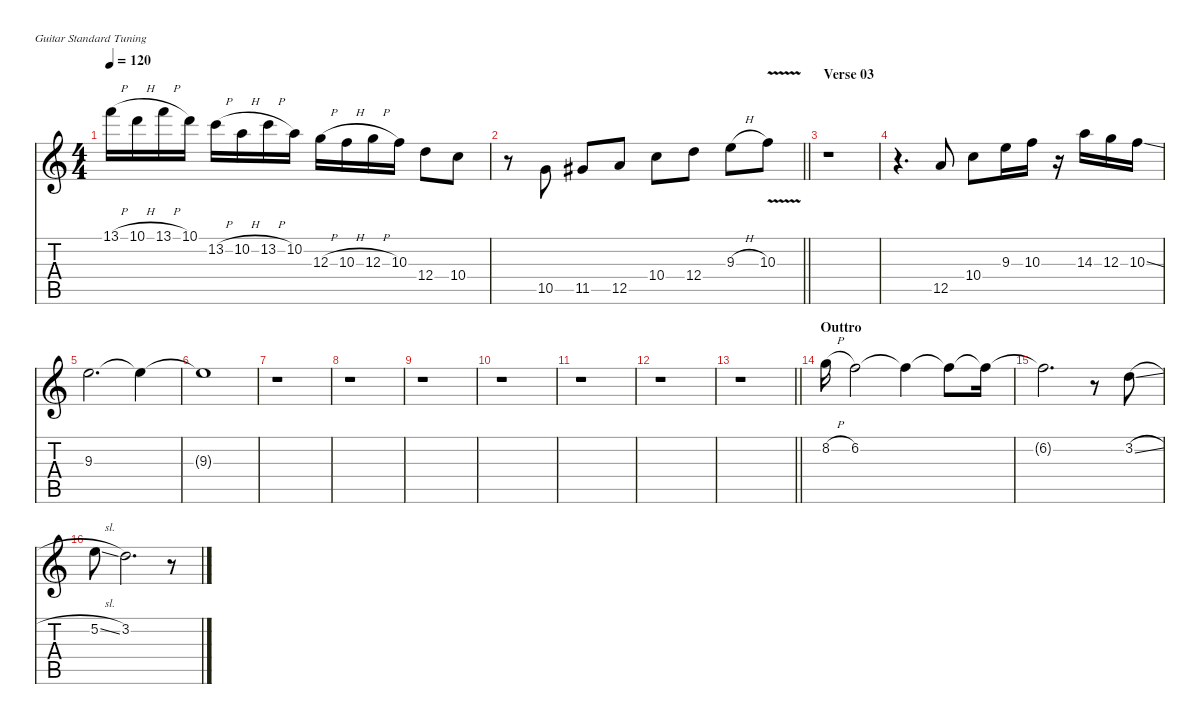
\defaultSystemsLayout 4
\hideDynamics
\bracketExtendMode nobrackets
\singleTrackTrackNamePolicy hidden
\multiTrackTrackNamePolicy hidden
\firstSystemTrackNameMode fullname
\firstSystemTrackNameOrientation horizontal
\otherSystemsTrackNameOrientation horizontal
\track ("Santana - Solo" "dist.guit.") {mute instrument distortionguitar}
\staff {score tabs}
\tuning (E4 B3 G3 D3 A2 E2)
\ts (4 4)
\tempo 120
\clef g2
\ks c
13.1{h}.16{dy f beam Down} 10.1{h}.16{beam Down} 13.1{h}.16{beam Down} 10.1.16{beam Down} 13.2{h}.16{beam Down} 10.2{h}.16{beam Down} 13.2{h}.16{beam Down} 10.2.16{beam Down} 12.3{h}.16{beam Down} 10.3{h}.16{beam Down} 12.3{h}.16{beam Down} 10.3.16{beam Down} 12.4.8{beam Down} 10.4.8{beam Down} |
\barLineRight lightlight
r.8{beam Down} 10.5.8{beam Up} 11.5{acc #}.8{beam Up} 12.5.8{beam Up} 10.4.8{beam Down} 12.4.8{beam Down} 9.3{h}.8{beam Down} 10.3{v}.8{beam Down} |
\section ("" "Verse 03")
r.1{beam Down} |
r.4{d beam Down} 12.5.8{beam Up} 10.4.8{beam Down} 9.3.16{beam Down} 10.3.16{beam Down} r.16{beam Down} 14.3.16{beam Down} 12.3.16{beam Down} 10.3{ss}.16{beam Down} |
9.3.2{d beam Down} 9.3{t}.4{dy mf beam Down} |
9.3{t}.1{beam Down} |
r.1{beam Down} |
r.1{beam Down} |
r.1{beam Down} |
r.1{beam Down} |
r.1{beam Down} |
r.1{beam Down} |
\barLineRight lightlight
r.1{beam Down} |
\section ("" "Outtro")
8.2{h}.16{dy f beam Down} 6.2.2{beam Down} 6.2{t}.4{beam Down} 6.2{t}.8{beam Down} 6.2{t}.16{beam Down} |
6.2{t}.2{d beam Down} r.8{beam Down} 3.2{sl}.8{dy fff beam Down} |
5.2{sl}.8{beam Down} 3.2.2{d beam Down} r.8{beam Down}
